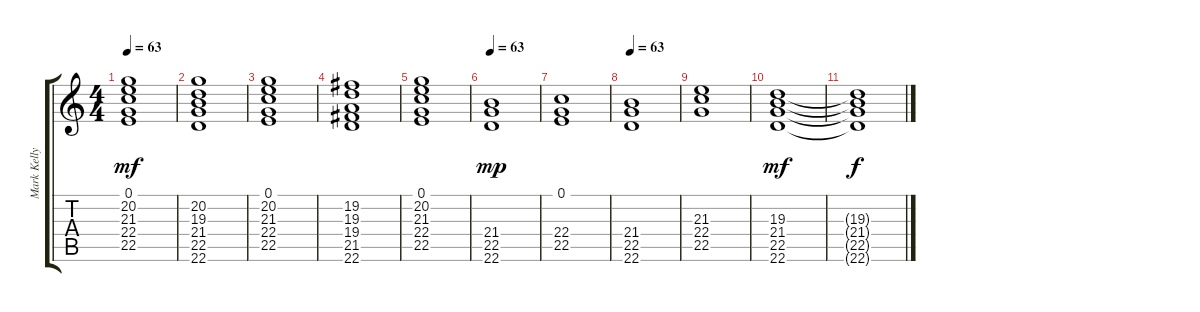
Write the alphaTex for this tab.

\track ("Mark Kelly III" "Mark Kelly") {instrument synthstrings1}
\staff {score tabs}
\tuning (E4 B3 G3 D3 A2 E2) {hide}
\ts (4 4)
\tempo 63
\clef g2
\ks c
(0.1 20.2 21.3 22.4 22.5).1{dy mf} |
(20.2 19.3 21.4 22.5 22.6).1 |
(0.1 20.2 21.3 22.4 22.5).1 |
(19.2 19.3 19.4 21.5 22.6).1 |
(0.1 20.2 21.3 22.4 22.5).1 |
\tempo 63
(21.4 22.5 22.6).1{dy mp} |
(0.1 22.4 22.5).1 |
\tempo 63
(21.4 22.5 22.6).1 |
(21.3 22.4 22.5).1 |
(19.3 21.4 22.5 22.6).1{dy mf} |
(19.3{t} 21.4{t} 22.5{t} 22.6{t}).1{dy f}
